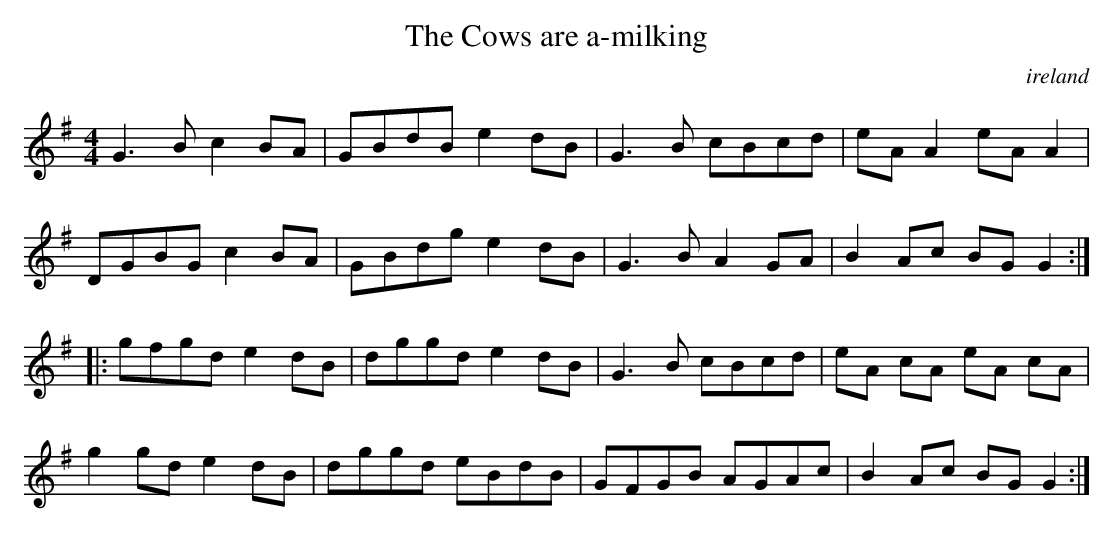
X:1
T:The Cows are a-milking
O:ireland
L:1/8
M:4/4
K:G
G3 B c2 BA|GBdB e2 dB|G3 B cBcd|eA A2 eAA2|
DGBG c2 BA|GBdg e2 dB|G3 B A2 GA|B2 Ac BG G2:|
|:gfgd e2 dB|dggd e2dB|G3 B cBcd|eA cA eA cA|
g2 gd e2 dB|dggd eBdB|GFGB AGAc|B2 Ac BG G2:|
